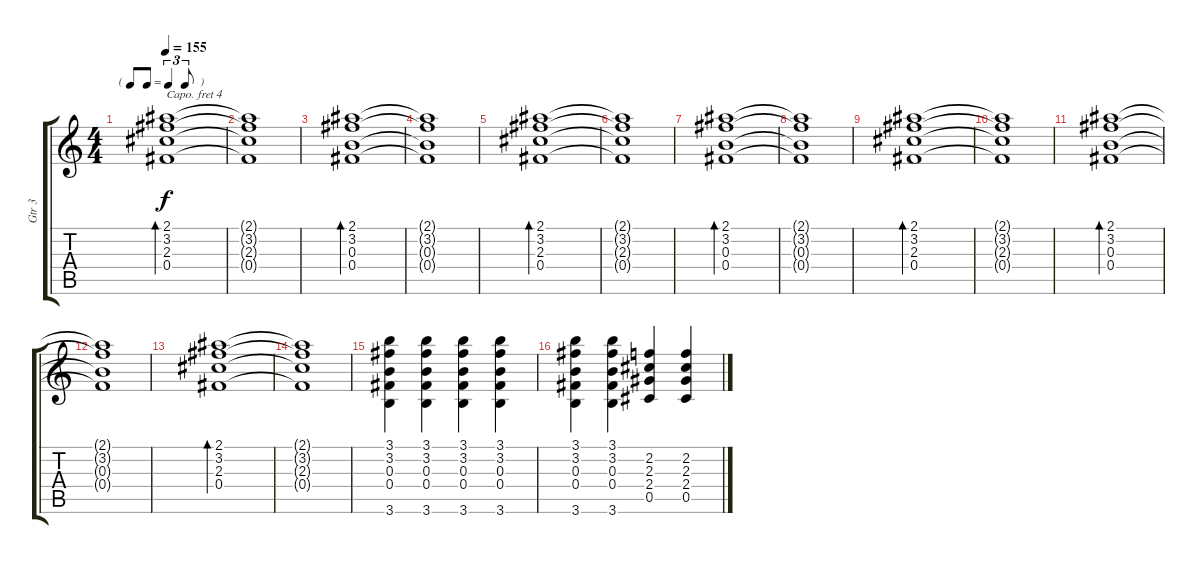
\track ("Gtr 3" "Gtr 3") {instrument overdrivenguitar}
\staff {score tabs}
\capo 4
\tuning (E4 B3 G3 D3 A2 E2) {hide}
\ts (4 4)
\tf triplet8th
\tempo 155
\clef g2
\ks c
(2.1 3.2 2.3 0.4).1{bd 240 dy f volume 8 instrument overdrivenguitar} |
(2.1{t} 3.2{t} 2.3{t} 0.4{t}).1 |
(2.1 3.2 0.3 0.4).1{bd 240} |
(2.1{t} 3.2{t} 0.3{t} 0.4{t}).1 |
(2.1 3.2 2.3 0.4).1{bd 240} |
(2.1{t} 3.2{t} 2.3{t} 0.4{t}).1 |
(2.1 3.2 0.3 0.4).1{bd 240} |
(2.1{t} 3.2{t} 0.3{t} 0.4{t}).1 |
(2.1 3.2 2.3 0.4).1{bd 240 volume 8 instrument overdrivenguitar} |
(2.1{t} 3.2{t} 2.3{t} 0.4{t}).1 |
(2.1 3.2 0.3 0.4).1{bd 240} |
(2.1{t} 3.2{t} 0.3{t} 0.4{t}).1 |
(2.1 3.2 2.3 0.4).1{bd 240} |
(2.1{t} 3.2{t} 2.3{t} 0.4{t}).1 |
(3.1 3.2 0.3 0.4 3.6).4{volume 11 instrument overdrivenguitar} (3.1 3.2 0.3 0.4 3.6).4 (3.1 3.2 0.3 0.4 3.6).4 (3.1 3.2 0.3 0.4 3.6).4 |
(3.1 3.2 0.3 0.4 3.6).4 (3.1 3.2 0.3 0.4 3.6).4 (2.2 2.3 2.4 0.5).4 (2.2 2.3 2.4 0.5).4
